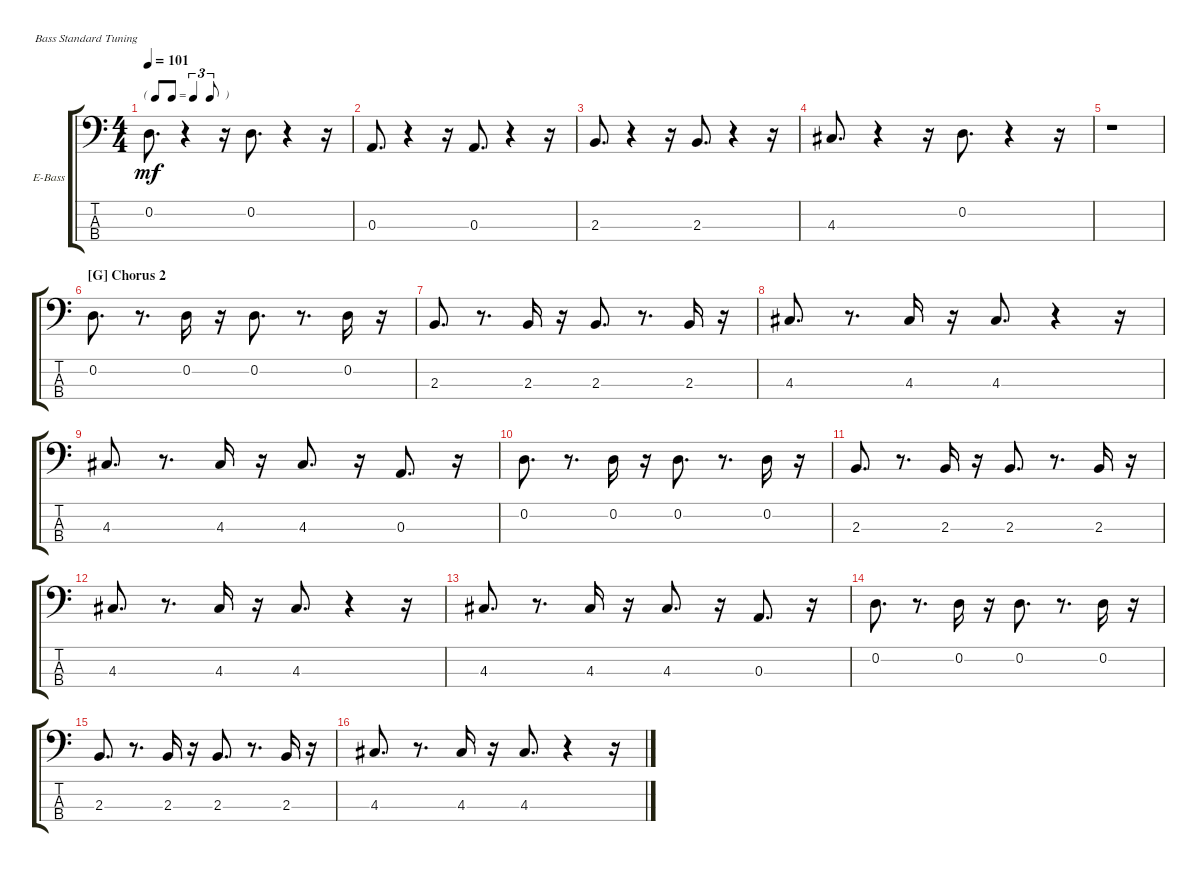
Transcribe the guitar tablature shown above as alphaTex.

\bracketExtendMode groupsimilarinstruments
\firstSystemTrackNameOrientation horizontal
\otherSystemsTrackNameOrientation horizontal
\track ("Bill Wyman -  Bass" "E-Bass") {instrument electricbassfinger}
\staff {score tabs}
\tuning (G2 D2 A1 E1)
\ts (4 4)
\tf triplet8th
\tempo 101
\clef f4
\scale
0.333333
\ks c
0.2.8{d dy mf} r.4 r.16 0.2.8{d} r.4 r.16 |
\scale
0.333333 0.3.8{d} r.4 r.16 0.3.8{d} r.4 r.16 |
\scale
0.333333 2.3.8{d} r.4 r.16 2.3.8{d} r.4 r.16 |
\scale
0.333333 4.3.8{d} r.4 r.16 0.2.8{d} r.4 r.16 |
\scale
0.333333 r.1 |
\section ("G" "Chorus 2")
\scale
0.333333 0.2.8{d} r.8{d} 0.2.16 r.16 0.2.8{d} r.8{d} 0.2.16 r.16 |
\scale
0.333333 2.3.8{d} r.8{d} 2.3.16 r.16 2.3.8{d} r.8{d} 2.3.16 r.16 |
\scale
0.333333 4.3.8{d} r.8{d} 4.3.16 r.16 4.3.8{d} r.4 r.16 |
\scale
0.333333 4.3.8{d} r.8{d} 4.3.16 r.16 4.3.8{d} r.16 0.3.8{d} r.16 |
\scale
0.333333 0.2.8{d} r.8{d} 0.2.16 r.16 0.2.8{d} r.8{d} 0.2.16 r.16 |
\scale
0.333333 2.3.8{d} r.8{d} 2.3.16 r.16 2.3.8{d} r.8{d} 2.3.16 r.16 |
\scale
0.333333 4.3.8{d} r.8{d} 4.3.16 r.16 4.3.8{d} r.4 r.16 |
\scale
0.333333 4.3.8{d} r.8{d} 4.3.16 r.16 4.3.8{d} r.16 0.3.8{d} r.16 |
\scale
0.333333 0.2.8{d} r.8{d} 0.2.16 r.16 0.2.8{d} r.8{d} 0.2.16 r.16 |
\scale
0.333333 2.3.8{d} r.8{d} 2.3.16 r.16 2.3.8{d} r.8{d} 2.3.16 r.16 |
\scale
0.333333 4.3.8{d} r.8{d} 4.3.16 r.16 4.3.8{d} r.4 r.16
